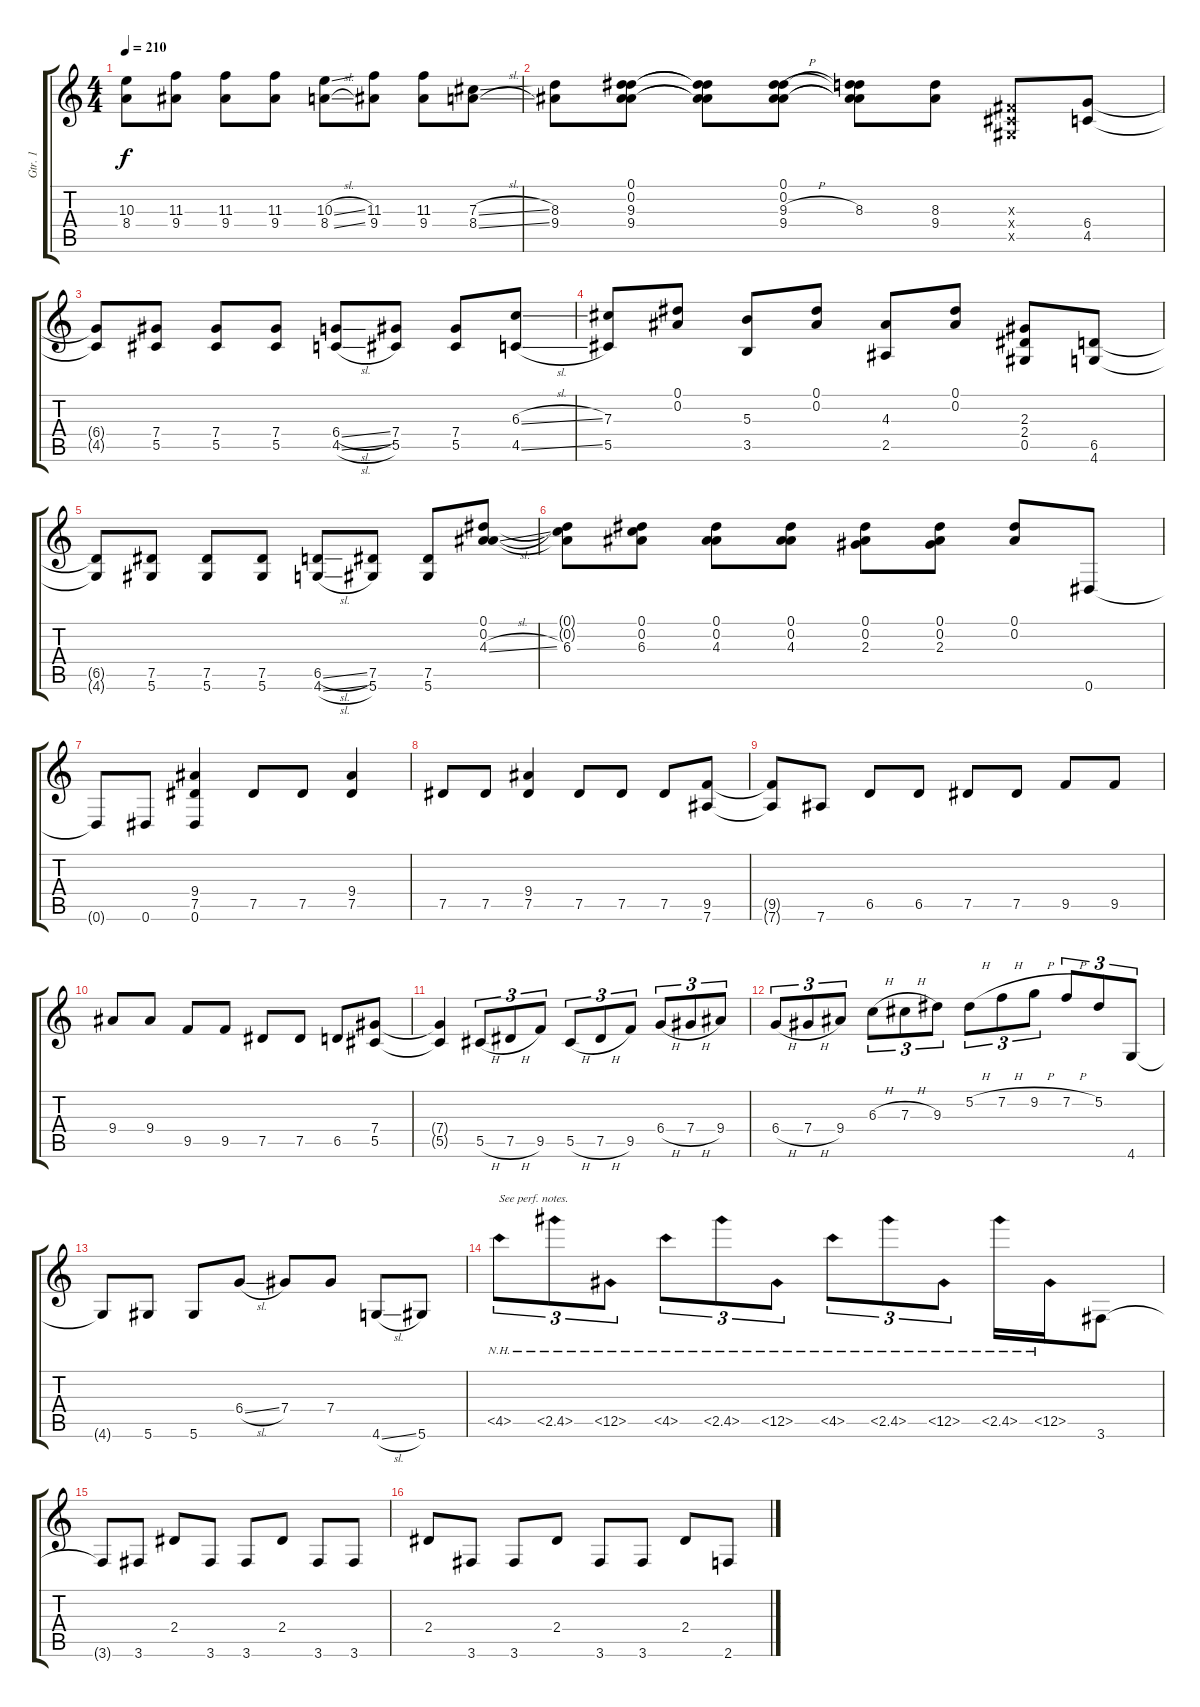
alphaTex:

\track ("Gtr. 1" "Gtr. 1") {instrument distortionguitar}
\staff {score tabs}
\tuning (Eb4 Bb3 Gb3 Db3 Ab2 Eb2) {hide}
\ts (4 4)
\tempo 210
\clef g2
\ks c
(10.3{t} 8.4{t}).8{dy f} (11.3 9.4).8 (11.3 9.4).8 (11.3 9.4).8 (10.3{sl} 8.4{sl}).8 (11.3 9.4).8 (11.3 9.4).8 (7.3{sl} 8.4{sl}).8 |
(8.3 9.4).8 (0.1 0.2 9.3 9.4).8 (0.1{t} 0.2{t} 9.3{t} 9.4{t}).8 (0.1 0.2 9.3{h} 9.4).8 (0.1{t} 0.2{t} 8.3 9.4{t}).8 (8.3 9.4).8 (0.3{x} 0.4{x} 0.5{x}).8 (6.4 4.5).8 |
(6.4{t} 4.5{t}).8 (7.4 5.5).8 (7.4 5.5).8 (7.4 5.5).8 (6.4{sl} 4.5{sl}).8 (7.4 5.5).8 (7.4 5.5).8 (6.3{sl} 4.5{sl}).8 |
(7.3 5.5).8 (0.1 0.2).8 (5.3 3.5).8 (0.1 0.2).8 (4.3 2.5).8 (0.1 0.2).8 (2.3 2.4 0.5).8 (6.5 4.6).8 |
(6.5{t} 4.6{t}).8 (7.5 5.6).8 (7.5 5.6).8 (7.5 5.6).8 (6.5{sl} 4.6{sl}).8 (7.5 5.6).8 (7.5 5.6).8 (0.1 0.2 4.3{sl}).8 |
(0.1{t} 0.2{t} 6.3).8 (0.1 0.2 6.3).8 (0.1 0.2 4.3).8 (0.1 0.2 4.3).8 (0.1 0.2 2.3).8 (0.1 0.2 2.3).8 (0.1 0.2).8 0.6.8 |
0.6{t}.8 0.6.8 (9.4 7.5 0.6).4 7.5.8 7.5.8 (9.4 7.5).4 |
7.5.8 7.5.8 (9.4 7.5).4 7.5.8 7.5.8 7.5.8 (9.5 7.6).8 |
(9.5{t} 7.6{t}).8 7.6.8 6.5.8 6.5.8 7.5.8 7.5.8 9.5.8 9.5.8 |
9.4.8 9.4.8 9.5.8 9.5.8 7.5.8 7.5.8 6.5.8 (7.4 5.5).8 |
(7.4{t} 5.5{t}).4 5.5{h}.8{tu (3 2)} 7.5{h}.8{tu (3 2)} 9.5.8{tu (3 2)} 5.5{h}.8{tu (3 2)} 7.5{h}.8{tu (3 2)} 9.5.8{tu (3 2)} 6.4{h}.8{tu (3 2)} 7.4{h}.8{tu (3 2)} 9.4.8{tu (3 2)} |
6.4{h}.8{tu (3 2)} 7.4{h}.8{tu (3 2)} 9.4.8{tu (3 2)} 6.3{h}.8{tu (3 2)} 7.3{h}.8{tu (3 2)} 9.3.8{tu (3 2)} 5.2{h}.8{tu (3 2)} 7.2{h}.8{tu (3 2)} 9.2{h}.8{tu (3 2)} 7.2{h}.8{tu (3 2)} 5.2.8{tu (3 2)} 4.6.8{tu (3 2)} |
4.6{t}.8 5.6.8 5.6.8 6.4{sl}.8 7.4.8 7.4.8 4.6{sl}.8 5.6.8 |
4.5{nh}.8{tu (3 2) txt "See perf. notes."} 2.5{nh}.8{tu (3 2)} 0.5{nh}.8{tu (3 2)} 4.5{nh}.8{tu (3 2)} 2.5{nh}.8{tu (3 2)} 0.5{nh}.8{tu (3 2)} 4.5{nh}.8{tu (3 2)} 2.5{nh}.8{tu (3 2)} 0.5{nh}.8{tu (3 2)} 2.5{nh}.16 0.5{nh}.16 3.6.8 |
3.6{t}.8 3.6.8 2.4.8 3.6.8 3.6.8 2.4.8 3.6.8 3.6.8 |
2.4.8 3.6.8 3.6.8 2.4.8 3.6.8 3.6.8 2.4.8 2.6.8
